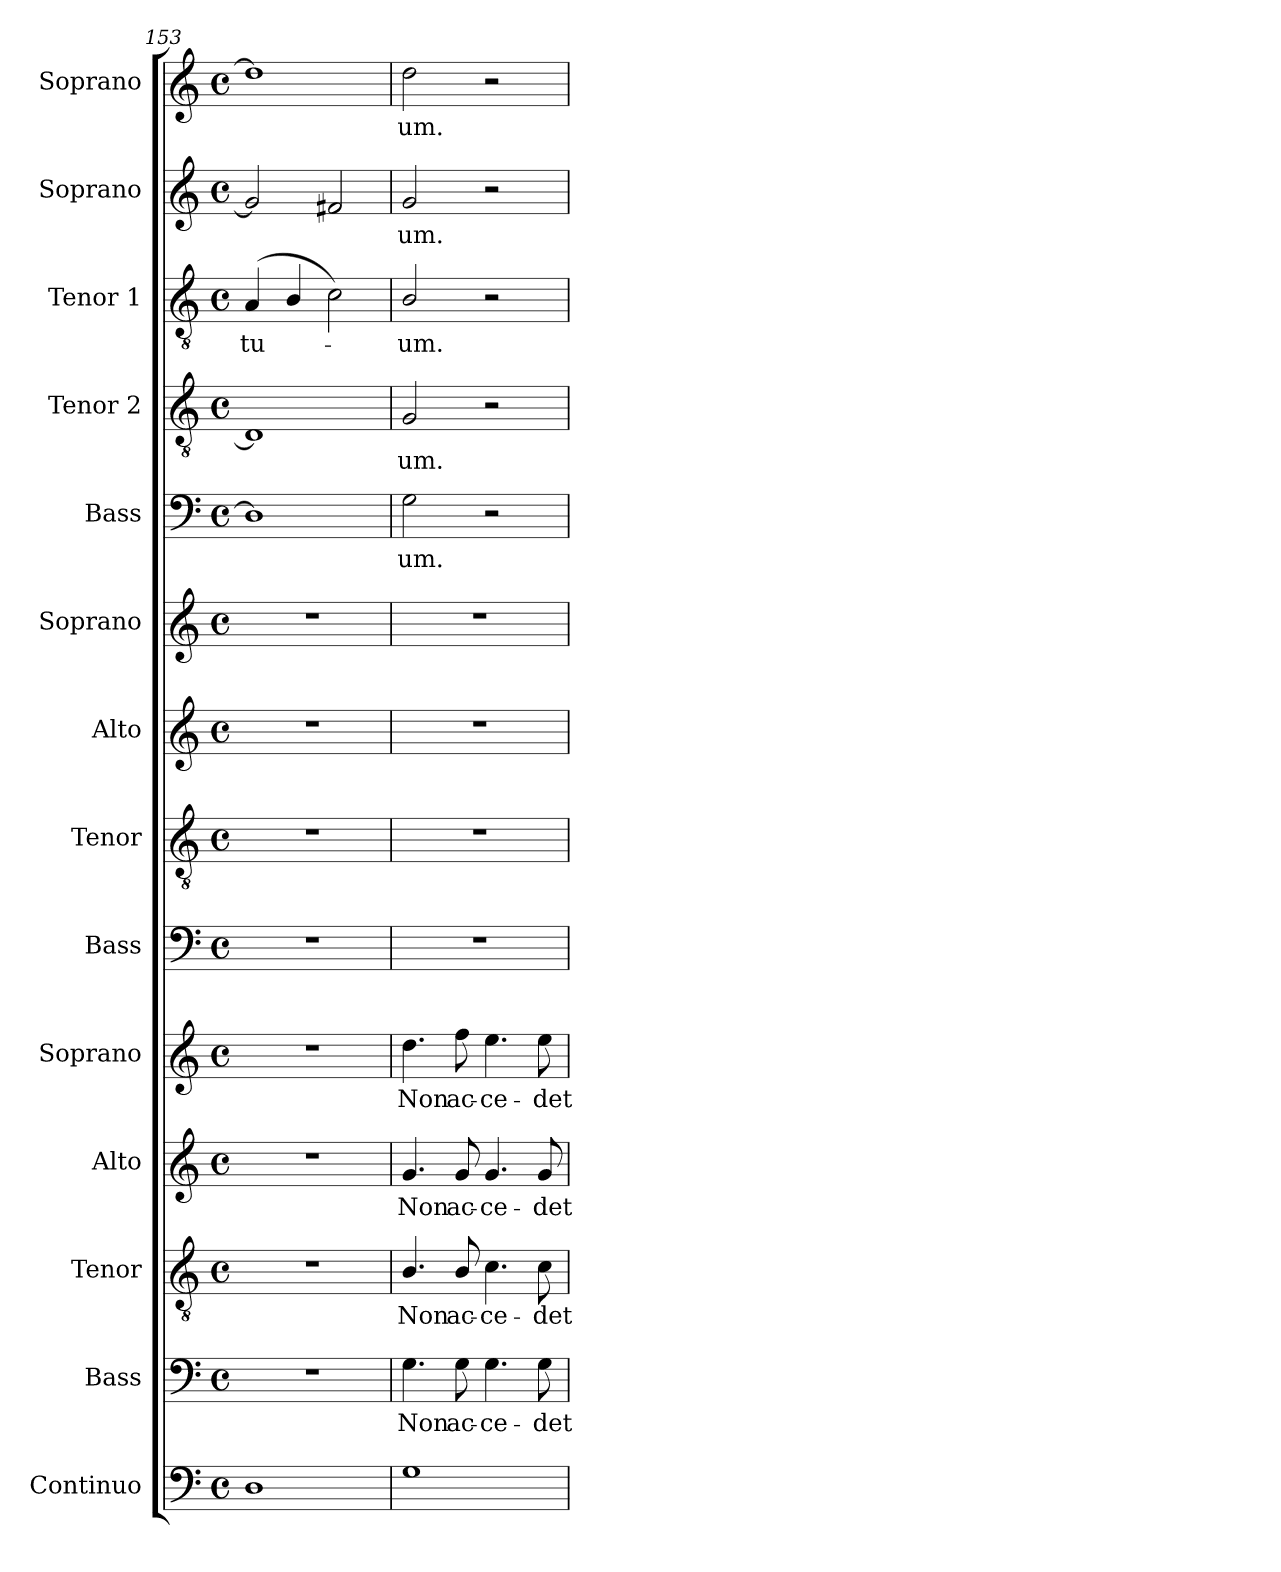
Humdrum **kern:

**kern	**kern	**text	**kern	**text	**kern	**text	**kern	**text	**kern	**kern	**kern	**kern	**kern	**text	**kern	**text	**kern	**text	**kern	**text	**kern	**text
*part14	*part13	*part13	*part12	*part12	*part11	*part11	*part10	*part10	*part9	*part8	*part7	*part6	*part5	*part5	*part4	*part4	*part3	*part3	*part2	*part2	*part1	*part1
*staff14	*staff13	*staff13	*staff12	*staff12	*staff11	*staff11	*staff10	*staff10	*staff9	*staff8	*staff7	*staff6	*staff5	*staff5	*staff4	*staff4	*staff3	*staff3	*staff2	*staff2	*staff1	*staff1
*I"Continuo	*I"Bass	*	*I"Tenor	*	*I"Alto	*	*I"Soprano	*	*I"Bass	*I"Tenor	*I"Alto	*I"Soprano	*I"Bass	*	*I"Tenor 2	*	*I"Tenor 1	*	*I"Soprano	*	*I"Soprano	*
*I'Cont.	*I'B.	*	*I'T.	*	*I'A.	*	*I'S.	*	*I'B.	*I'T.	*I'A.	*I'S.	*I'B.	*	*I'T2.	*	*I'T1.	*	*I'S.	*	*I'S.	*
*clefF4	*clefF4	*	*clefGv2	*	*clefG2	*	*clefG2	*	*clefF4	*clefGv2	*clefG2	*clefG2	*clefF4	*	*clefGv2	*	*clefGv2	*	*clefG2	*	*clefG2	*
*	*	*	*ITrd7c12	*	*	*	*	*	*	*ITrd7c12	*	*	*	*	*ITrd7c12	*	*ITrd7c12	*	*	*	*	*
*k[]	*k[]	*	*k[]	*	*k[]	*	*k[]	*	*k[]	*k[]	*k[]	*k[]	*k[]	*	*k[]	*	*k[]	*	*k[]	*	*k[]	*
*C:	*C:	*	*C:	*	*C:	*	*C:	*	*C:	*C:	*C:	*C:	*C:	*	*C:	*	*C:	*	*C:	*	*C:	*
*M4/4	*M4/4	*	*M4/4	*	*M4/4	*	*M4/4	*	*M4/4	*M4/4	*M4/4	*M4/4	*M4/4	*	*M4/4	*	*M4/4	*	*M4/4	*	*M4/4	*
*met(c)	*met(c)	*	*met(c)	*	*met(c)	*	*met(c)	*	*met(c)	*met(c)	*met(c)	*met(c)	*met(c)	*	*met(c)	*	*met(c)	*	*met(c)	*	*met(c)	*
=153	=153	=153	=153	=153	=153	=153	=153	=153	=153	=153	=153	=153	=153	=153	=153	=153	=153	=153	=153	=153	=153	=153
!	!	!	!	!	!	!	!	!	!	!	!	!	!	!	!	!	!	!LO:LY:b:color=#000000	!	!	!	!
1Di	1r	.	1r	.	1r	.	1r	.	1r	1r	1r	1r	1Di]	.	1DDi]	.	(4AAi/	tu-	2gi/]	.	1ddi]	.
.	.	.	.	.	.	.	.	.	.	.	.	.	.	.	.	.	4BBi/	.	.	.	.	.
.	.	.	.	.	.	.	.	.	.	.	.	.	.	.	.	.	2Ci\)	.	2f#Xi/	.	.	.
=154	=154	=154	=154	=154	=154	=154	=154	=154	=154	=154	=154	=154	=154	=154	=154	=154	=154	=154	=154	=154	=154	=154
!	!	!LO:LY:b:color=#000000	!	!	!	!	!	!	!	!	!	!	!	!	!	!	!	!	!	!	!	!
!	!	!	!	!LO:LY:b:color=#000000	!	!	!	!	!	!	!	!	!	!	!	!	!	!	!	!	!	!
!	!	!	!	!	!	!LO:LY:b:color=#000000	!	!	!	!	!	!	!	!	!	!	!	!	!	!	!	!
!	!	!	!	!	!	!	!	!LO:LY:b:color=#000000	!	!	!	!	!	!	!	!	!	!	!	!	!	!
!	!	!	!	!	!	!	!	!	!	!	!	!	!	!LO:LY:b:color=#000000	!	!	!	!	!	!	!	!
!	!	!	!	!	!	!	!	!	!	!	!	!	!	!	!	!LO:LY:b:color=#000000	!	!	!	!	!	!
!	!	!	!	!	!	!	!	!	!	!	!	!	!	!	!	!	!	!LO:LY:b:color=#000000	!	!	!	!
!	!	!	!	!	!	!	!	!	!	!	!	!	!	!	!	!	!	!	!	!LO:LY:b:color=#000000	!	!
!	!	!	!	!	!	!	!	!	!	!	!	!	!	!	!	!	!	!	!	!	!	!LO:LY:b:color=#000000
1Gi	4.Gi\	Non	4.BBi/	Non	4.gi/	Non	4.ddi\	Non	1r	1r	1r	1r	2Gi\	-um.	2GGi/	-um.	2BBi/	-um.	2gi/	-um.	2ddi\	-um.
!	!	!LO:LY:b:color=#000000	!	!	!	!	!	!	!	!	!	!	!	!	!	!	!	!	!	!	!	!
!	!	!	!	!LO:LY:b:color=#000000	!	!	!	!	!	!	!	!	!	!	!	!	!	!	!	!	!	!
!	!	!	!	!	!	!LO:LY:b:color=#000000	!	!	!	!	!	!	!	!	!	!	!	!	!	!	!	!
!	!	!	!	!	!	!	!	!LO:LY:b:color=#000000	!	!	!	!	!	!	!	!	!	!	!	!	!	!
.	8Gi\	ac-	8BBi/	ac-	8gi/	ac-	8ffi\	ac-	.	.	.	.	.	.	.	.	.	.	.	.	.	.
!	!	!LO:LY:b:color=#000000	!	!	!	!	!	!	!	!	!	!	!	!	!	!	!	!	!	!	!	!
!	!	!	!	!LO:LY:b:color=#000000	!	!	!	!	!	!	!	!	!	!	!	!	!	!	!	!	!	!
!	!	!	!	!	!	!LO:LY:b:color=#000000	!	!	!	!	!	!	!	!	!	!	!	!	!	!	!	!
!	!	!	!	!	!	!	!	!LO:LY:b:color=#000000	!	!	!	!	!	!	!	!	!	!	!	!	!	!
.	4.Gi\	-ce-	4.Ci\	-ce-	4.gi/	-ce-	4.eei\	-ce-	.	.	.	.	2r	.	2r	.	2r	.	2r	.	2r	.
!	!	!LO:LY:b:color=#000000	!	!	!	!	!	!	!	!	!	!	!	!	!	!	!	!	!	!	!	!
!	!	!	!	!LO:LY:b:color=#000000	!	!	!	!	!	!	!	!	!	!	!	!	!	!	!	!	!	!
!	!	!	!	!	!	!LO:LY:b:color=#000000	!	!	!	!	!	!	!	!	!	!	!	!	!	!	!	!
!	!	!	!	!	!	!	!	!LO:LY:b:color=#000000	!	!	!	!	!	!	!	!	!	!	!	!	!	!
.	8Gi\	-det	8Ci\	-det	8gi/	-det	8eei\	-det	.	.	.	.	.	.	.	.	.	.	.	.	.	.
=	=	=	=	=	=	=	=	=	=	=	=	=	=	=	=	=	=	=	=	=	=	=
*-	*-	*-	*-	*-	*-	*-	*-	*-	*-	*-	*-	*-	*-	*-	*-	*-	*-	*-	*-	*-	*-	*-
